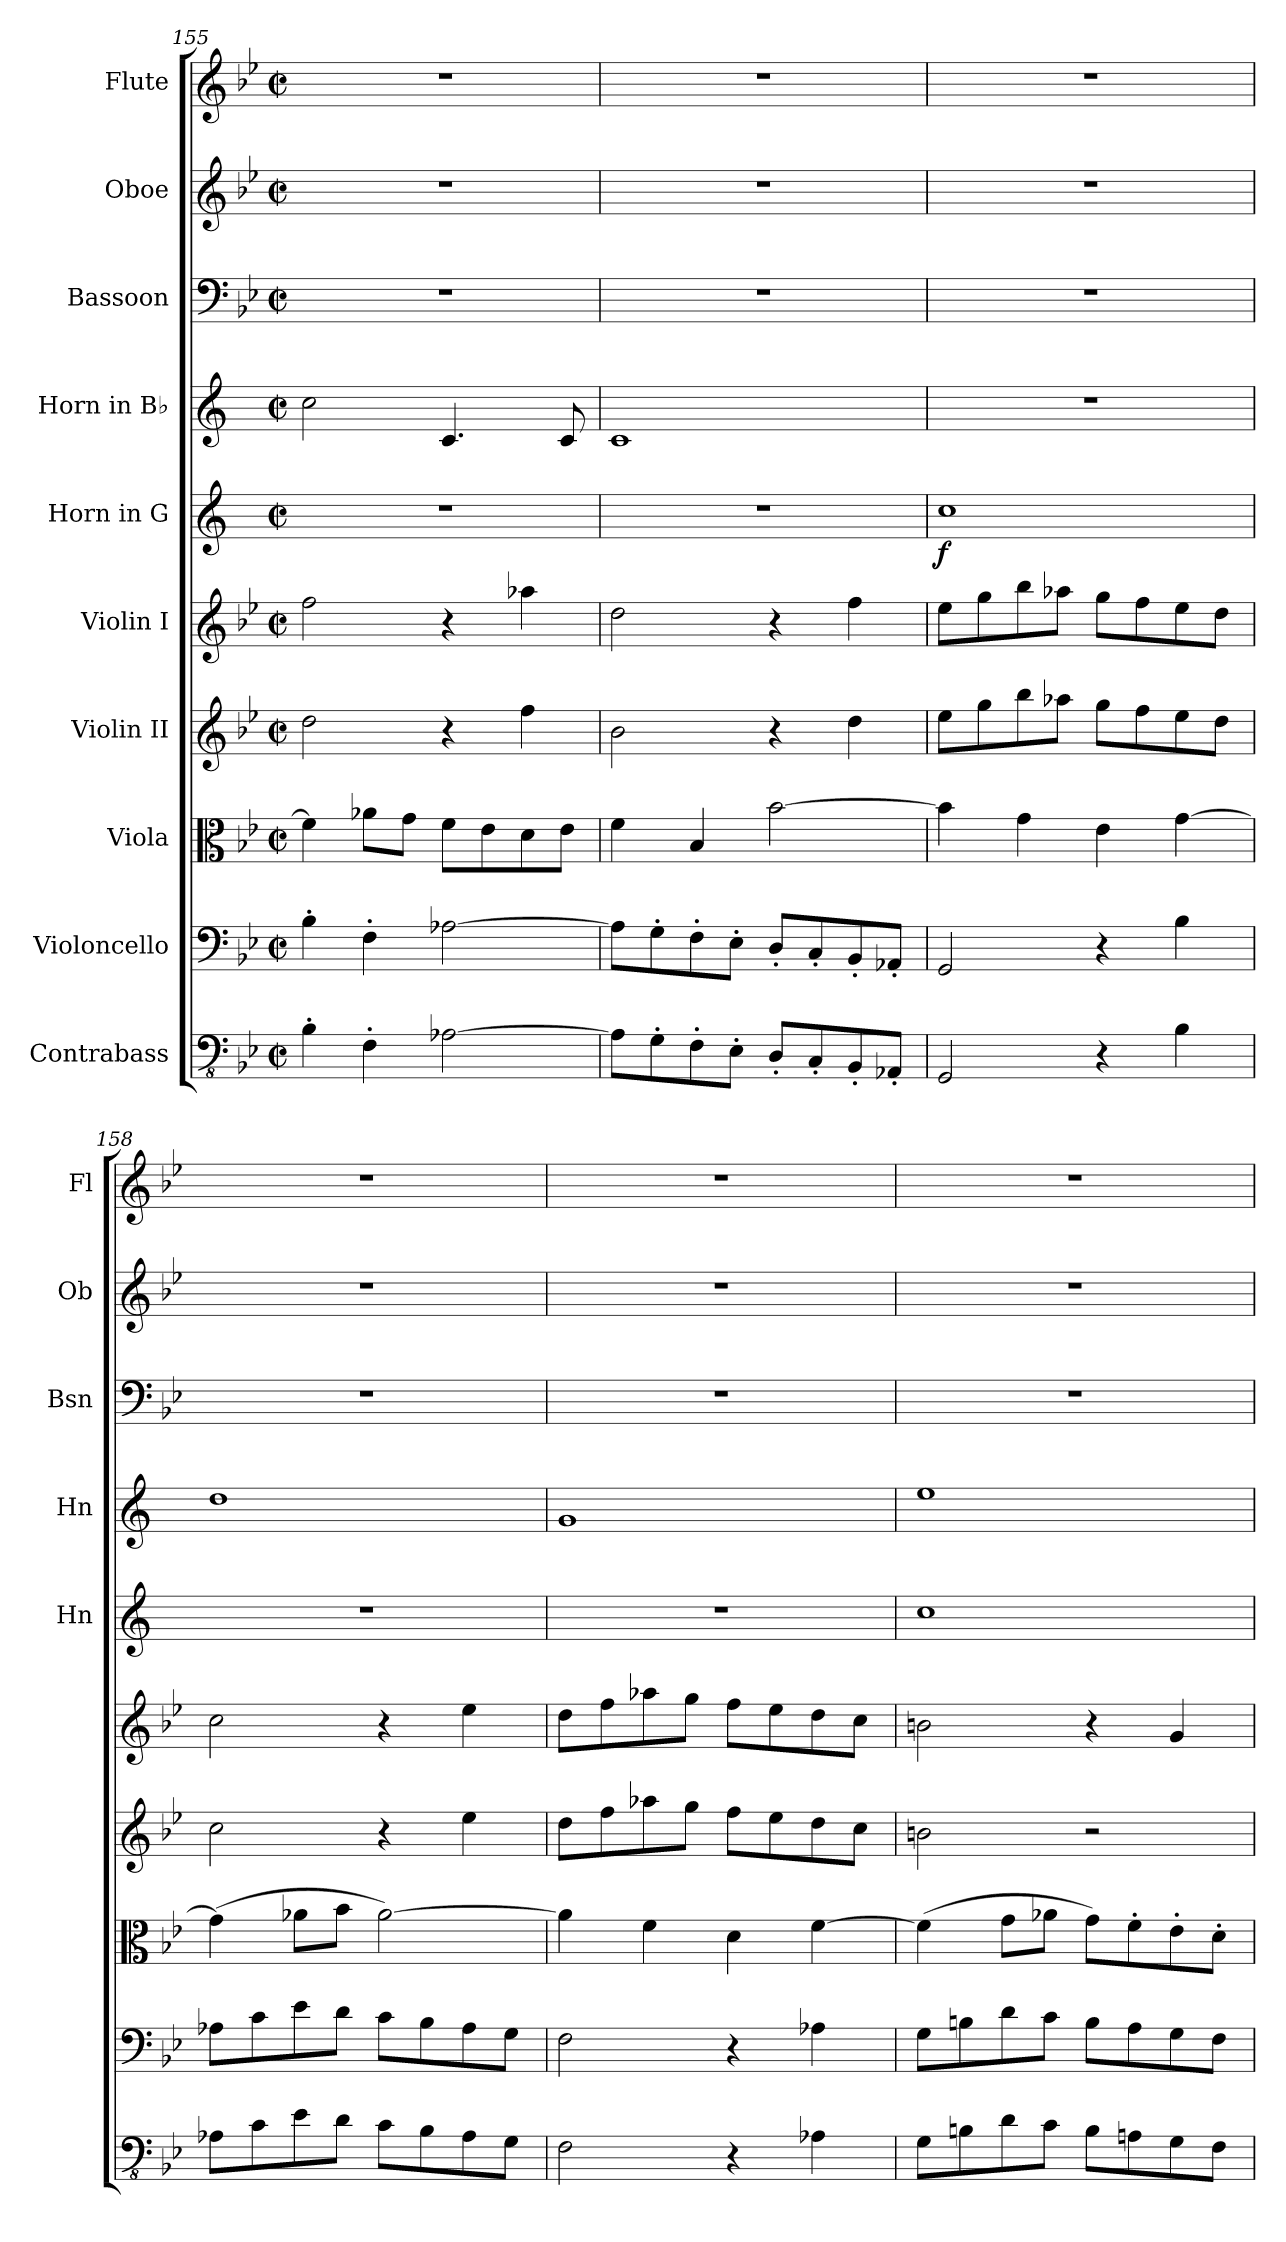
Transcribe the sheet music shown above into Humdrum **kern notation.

**kern	**kern	**kern	**kern	**kern	**kern	**dynam	**kern	**kern	**kern	**kern
*part10	*part9	*part8	*part7	*part6	*part5	*part5	*part4	*part3	*part2	*part1
*staff10	*staff9	*staff8	*staff7	*staff6	*staff5	*staff5	*staff4	*staff3	*staff2	*staff1
*I"Contrabass	*I"Violoncello	*I"Viola	*I"Violin II	*I"Violin I	*I"Horn in G	*	*I"Horn in B♭	*I"Bassoon	*I"Oboe	*I"Flute
*	*	*	*	*	*I'Hn	*	*I'Hn	*I'Bsn	*I'Ob	*I'Fl
*clefFv4	*clefF4	*clefC3	*clefG2	*clefG2	*clefG2	*	*clefG2	*clefF4	*clefG2	*clefG2
*	*	*	*	*	*ITrd3c5	*	*ITrd1c2	*	*	*
*k[b-e-]	*k[b-e-]	*k[b-e-]	*k[b-e-]	*k[b-e-]	*k[f#]	*	*k[b-e-]	*k[b-e-]	*k[b-e-]	*k[b-e-]
*M2/2	*M2/2	*M2/2	*M2/2	*M2/2	*M2/2	*	*M2/2	*M2/2	*M2/2	*M2/2
*met(c|)	*met(c|)	*met(c|)	*met(c|)	*met(c|)	*met(c|)	*	*met(c|)	*met(c|)	*met(c|)	*met(c|)
=155	=155	=155	=155	=155	=155	=155	=155	=155	=155	=155
4BB-'\	4B-'\	4f\]	2dd\	2ff\	1r	.	2b-\	1r	1r	1r
4FF'\	4F'\	8a-X\L	.	.	.	.	.	.	.	.
.	.	8g\J	.	.	.	.	.	.	.	.
[2AA-X\	[2A-X\	8f\L	4r	4r	.	.	4.B-/	.	.	.
.	.	8e-\	.	.	.	.	.	.	.	.
.	.	8d\	4ff\	4aa-X\	.	.	.	.	.	.
.	.	8e-\J	.	.	.	.	8B-/	.	.	.
!!LO:PB:g=z
=156	=156	=156	=156	=156	=156	=156	=156	=156	=156	=156
8AA-\L]	8A-\L]	4f\	2b-\	2dd\	1r	.	1B-	1r	1r	1r
8GG'\	8G'\	.	.	.	.	.	.	.	.	.
8FF'\	8F'\	4B-/	.	.	.	.	.	.	.	.
8EE-'\J	8E-'\J	.	.	.	.	.	.	.	.	.
8DD'/L	8D'/L	[2b-\	4r	4r	.	.	.	.	.	.
8CC'/	8C'/	.	.	.	.	.	.	.	.	.
8BBB-'/	8BB-'/	.	4dd\	4ff\	.	.	.	.	.	.
8AAA-X'/J	8AA-X'/J	.	.	.	.	.	.	.	.	.
=157	=157	=157	=157	=157	=157	=157	=157	=157	=157	=157
!	!	!	!	!	!	!LO:DY:b	!	!	!	!
2GGG/	2GG/	4b-\]	8ee-\L	8ee-\L	1g	f	1r	1r	1r	1r
.	.	.	8gg\	8gg\	.	.	.	.	.	.
.	.	4g\	8bb-\	8bb-\	.	.	.	.	.	.
.	.	.	8aa-X\J	8aa-X\J	.	.	.	.	.	.
4r	4r	4e-\	8gg\L	8gg\L	.	.	.	.	.	.
.	.	.	8ff\	8ff\	.	.	.	.	.	.
4BB-\	4B-\	[4g\	8ee-\	8ee-\	.	.	.	.	.	.
.	.	.	8dd\J	8dd\J	.	.	.	.	.	.
=158	=158	=158	=158	=158	=158	=158	=158	=158	=158	=158
8AA-X\L	8A-X\L	(>4g\]	2cc\	2cc\	1r	.	1cc	1r	1r	1r
8C\	8c\	.	.	.	.	.	.	.	.	.
8E-\	8e-\	8a-X\L	.	.	.	.	.	.	.	.
8D\J	8d\J	8b-\J	.	.	.	.	.	.	.	.
8C\L	8c\L	[2a-\)	4r	4r	.	.	.	.	.	.
8BB-\	8B-\	.	.	.	.	.	.	.	.	.
8AA-\	8A-\	.	4ee-\	4ee-\	.	.	.	.	.	.
8GG\J	8G\J	.	.	.	.	.	.	.	.	.
=159	=159	=159	=159	=159	=159	=159	=159	=159	=159	=159
2FF\	2F\	4a-\]	8dd\L	8dd\L	1r	.	1f	1r	1r	1r
.	.	.	8ff\	8ff\	.	.	.	.	.	.
.	.	4f\	8aa-X\	8aa-X\	.	.	.	.	.	.
.	.	.	8gg\J	8gg\J	.	.	.	.	.	.
4r	4r	4d\	8ff\L	8ff\L	.	.	.	.	.	.
.	.	.	8ee-\	8ee-\	.	.	.	.	.	.
4AA-X\	4A-X\	[4f\	8dd\	8dd\	.	.	.	.	.	.
.	.	.	8cc\J	8cc\J	.	.	.	.	.	.
=160	=160	=160	=160	=160	=160	=160	=160	=160	=160	=160
8GG\L	8G\L	(>4f\]	2bn\	2bn\	1g	.	1dd	1r	1r	1r
8BBn\	8Bn\	.	.	.	.	.	.	.	.	.
8D\	8d\	8g\L	.	.	.	.	.	.	.	.
8C\J	8c\J	8a-X\J	.	.	.	.	.	.	.	.
8BB\L	8B\L	8g\L)	2r	4r	.	.	.	.	.	.
8AAn\	8A\	8f'\	.	.	.	.	.	.	.	.
8GG\	8G\	8e-'\	.	4g/	.	.	.	.	.	.
8FF\J	8F\J	8d'\J	.	.	.	.	.	.	.	.
=	=	=	=	=	=	=	=	=	=	=
*-	*-	*-	*-	*-	*-	*-	*-	*-	*-	*-
